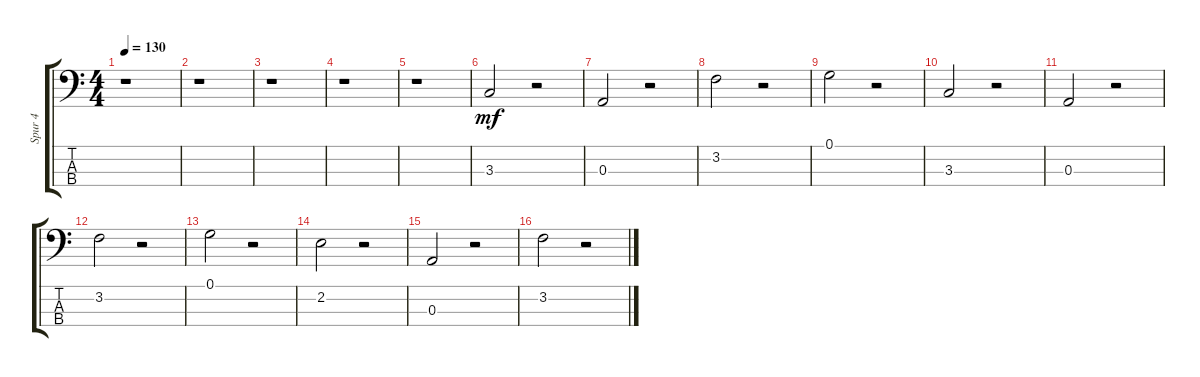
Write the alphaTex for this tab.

\track ("Spur 4" "Spur 4") {instrument acousticbass}
\staff {score tabs}
\tuning (G2 D2 A1 E1) {hide}
\ts (4 4)
\tempo 130
\clef f4
\ks c
r.1{dy f} |
r.1 |
r.1 |
r.1 |
r.1 |
3.3.2{dy mf} r.2 |
0.3.2 r.2 |
3.2.2 r.2 |
0.1.2 r.2 |
3.3.2 r.2 |
0.3.2 r.2 |
3.2.2 r.2 |
0.1.2 r.2 |
2.2.2 r.2 |
0.3.2 r.2 |
3.2.2 r.2
